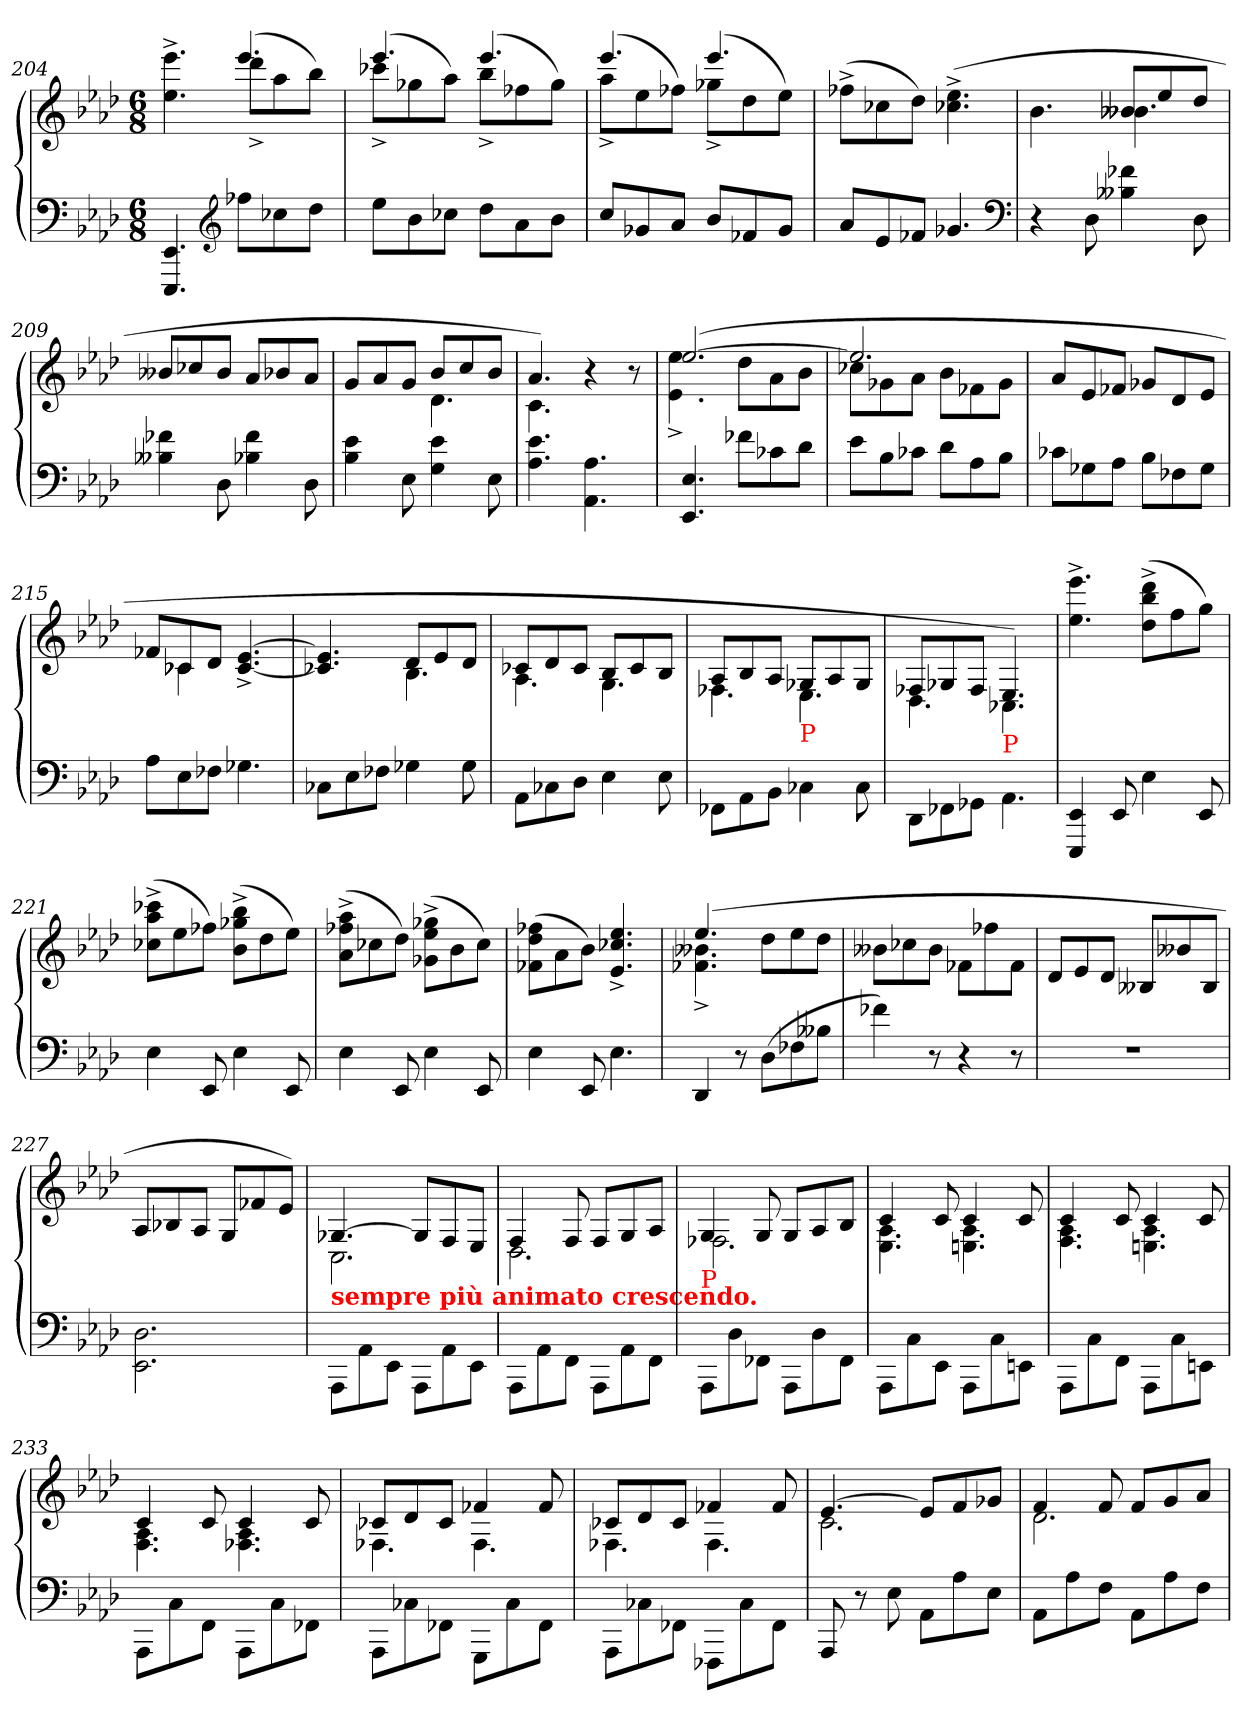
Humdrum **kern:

**kern	**kern
*part1	*part1
*staff2	*staff1
*clefF4	*clefG2
*k[b-e-a-d-]	*k[b-e-a-d-]
*A-:	*A-:
*M6/8	*M6/8
=204	=204
*	*^
4.EE- 4.EEE-	4.eee-^< 4.ee-^<	4.ryy
*clefG2	*	*
8ff-XL	(>4.eee-	8ddd-^<L
8cc-X	.	8aa-
8dd-J	.	8bb-J)
=205	=205	=205
8ee-L	(>4.eee-	8ccc-X^<L
8b-	.	8gg-X
8cc-XJ	.	8aa-J)
8dd-L	(>4.eee-	8bb-^<L
8a-	.	8ff-X
8b-J	.	8gg-J)
=206	=206	=206
8ccL	(>4.eee-	8aa-^<L
8g-X	.	8ee-
8a-J	.	8ff-XJ)
8b-L	(>4.eee-	8gg-X^<L
8f-X	.	8dd-
8g-J	.	8ee-J)
*	*v	*v
=207	=207
8a-L	(>8ff-X^<L
8e-	8cc-X
8f-XJ	8dd-J)
4.g-X	(>4.ee-^< 4.cc-X^<
*clefF4	*
=208	=208
*	*^
4r	4.b-	4.ryy
8D-	.	.
4f-X 4B--X	8b--XL	4.b--X
.	8ee-	.
8D-	8dd-J	.
*	*v	*v
=209	=209
4f-X 4B--X	8b--X/L
.	8cc-X
8D-	8b--J
4f- 4B-X	8a-L
.	8b-X
8D-	8a-J
=210	=210
*	*^
4e- 4B-	8gL	4.ryy
.	8a-	.
8E-	8gJ	.
4e- 4G	8b-L	4.d-
.	8cc	.
8E-	8b-J	.
=211	=211	=211
4.e- 4.A-	4.a-)	4.c
4.A- 4.AA-	4r	4.ryy
.	8r	.
=212	=212	=212
4.E- 4.EE-	(>[2.ee-	4.ee-^< 4.e-^<
8f-XL	.	8dd-L
8c-X	.	8a-
8d-J	.	8b-J
=213	=213	=213
8e-L	2.ee-]	8cc-XL
8B-	.	8g-X
8c-XJ	.	8a-J
8d-L	.	8b-L
8A-	.	8f-X
8B-J	.	8g-J
*	*v	*v
=214	=214
8c-XL	8a-L
8G-X	8e-
8A-J	8f-XJ
8B-L	8g-XL
8F-X	8d-
8G-J	8e-J
=215	=215
*	*^
8A-L	8f-XL	8ryy
8E-	8c-X	4c-X
8F-XJ	8d-J	.
4.G-X	[4.e-^< [4.c-^<	4.ryy
=216	=216	=216
8C-XL	4.e-] 4.c-X]	4.ryy
8E-	.	.
8F-XJ	.	.
4G-X	8d-L	4.B-
.	8e-	.
8G-	8d-J	.
=217	=217	=217
8AA-\L	8c-XL	4.A-
8C-X	8d-	.
8D-J	8c-J	.
4E-	8B-L	4.G
.	8c-	.
8E-	8B-J	.
=218	=218	=218
8FF-X\L	8A-/L	4.F-X
8AA-\	8B-/	.
8BB-\J	8A-/J	.
!	!LO:TX:b:color=red:t=P	!
4C-X\	8G-XL	4.E-\
.	8A-/	.
8C-\	8G-/J	.
=219	=219	=219
8DD-L	8F-XL	4.D-\
8FF-X	8G-X	.
8GG-X\J	8F-/J	.
!	!LO:TX:b:color=red:t=P	!
4.AA-\	4.E-/)	4.C-X
*	*v	*v
=220	=220
4EE- 4EEE-	4.eee-^< 4.ee-^<
8EE-	.
4E-	(>8ddd-^< 8bb-^< 8dd-^<L
.	8ff
8EE-	8ggJ)
=221	=221
4E-	(>8ccc-X^< 8aa-^< 8cc-X^<L
.	8ee-
8EE-	8ff-XJ)
4E-	(>8bb-^< 8gg-X^< 8b-^<L
.	8dd-
8EE-	8ee-J)
=222	=222
4E-	(>8aa-^< 8ff-X^< 8a-^<L
.	8cc-X
8EE-	8dd-J)
4E-	(>8gg-X^< 8ee-^< 8g-X^<L
.	8b-
8EE-	8cc-J)
=223	=223
4E-	(>8ff-X\ 8dd-\ 8f-X\L
.	8a-
8EE-	8b-J)
4.E-	4.ee-^< 4.cc-X^< 4.e-^<
=224	=224
*	*^
4DD-	(>4.ee-	4.b--X^< 4.f-X^<
8r	.	.
(>8D-L	8dd-L	4.ryy
8F-X	8ee-	.
8B--XJ	8dd-J	.
*	*v	*v
=225	=225
4f-X)	8b--XL
.	8cc-X
8r	8b--J
4r	8f-X\L
.	8ff-X
8r	8f-J
=226	=226
2.r	8d-L
.	8e-
.	8d-J
.	8B--X/L
.	8b--X
.	8B--/J
=227	=227
2.D-\ 2.EE-\	8A-/L
.	8B-X
.	8A-/J
.	8G/L
.	8f-X
.	8e-J)
=228	=228
*	*^
!	!LO:TX:b:B:color=red:t=sempre più animato crescendo.	!
8AAA-\L	[4.G-X	2.C\
8AA-\	.	.
8EE-\J	.	.
8AAA-\L	8G-/L]	.
8AA-\	8F/	.
8EE-\J	8E-/J	.
=229	=229	=229
8AAA-\L	4F/	2.D-\
8AA-\	.	.
8FF\J	8F/	.
8AAA-\L	8F/L	.
8AA-\	8G/	.
8FF\J	8A-/J	.
=230	=230	=230
!	!LO:TX:b:color=red:t=P	!
8AAA-\L	4G/	2.F-X\
8D-\	.	.
8FF-X\J	8G/	.
8AAA-\L	8G/L	.
8D-\	8A-/	.
8FF-\J	8B-/J	.
=231	=231	=231
8AAA-\L	4c/	4.A-\ 4.E-\
8C\	.	.
8EE-\J	8c/	.
8AAA-\L	4c/	4.A-\ 4.En\
8C\	.	.
8EEn\J	8c/	.
=232	=232	=232
8AAA-\L	4c/	4.A-\ 4.F\
8C\	.	.
8FF\J	8c/	.
8AAA-\L	4c/	4.A-\ 4.En\
8C\	.	.
8EEn\J	8c/	.
=233	=233	=233
8AAA-\L	4c/	4.A-\ 4.F\
8C\	.	.
8FF\J	8c/	.
8AAA-\L	4c/	4.A-\ 4.F-X\
8C\	.	.
8FF-X\J	8c/	.
=234	=234	=234
8AAA-L	8c-XL	4.F-X\
8C-X\	8d-/	.
8FF-X\J	8c-/J	.
8GGG\L	4f-X	4.F-\
8C-	.	.
8FF-J	8f-	.
=235	=235	=235
8AAA-L	8c-XL	4.F-X\
8C-X\	8d-/	.
8FF-X\J	8c-/J	.
8FFF-X\L	4f-X	4.F-\
8C-	.	.
8FF-J	8f-	.
=236	=236	=236
8AAA-	[4.e-	2.c
8r	.	.
8E-	.	.
8AA-L	8e-L]	.
8A-	8f	.
8E-J	8g-XJ	.
=237	=237	=237
8AA-L	4f	2.d-
8A-	.	.
8FJ	8f	.
8AA-L	8fL	.
8A-	8g	.
8FJ	8a-J	.
*	*v	*v
=	=
*-	*-
